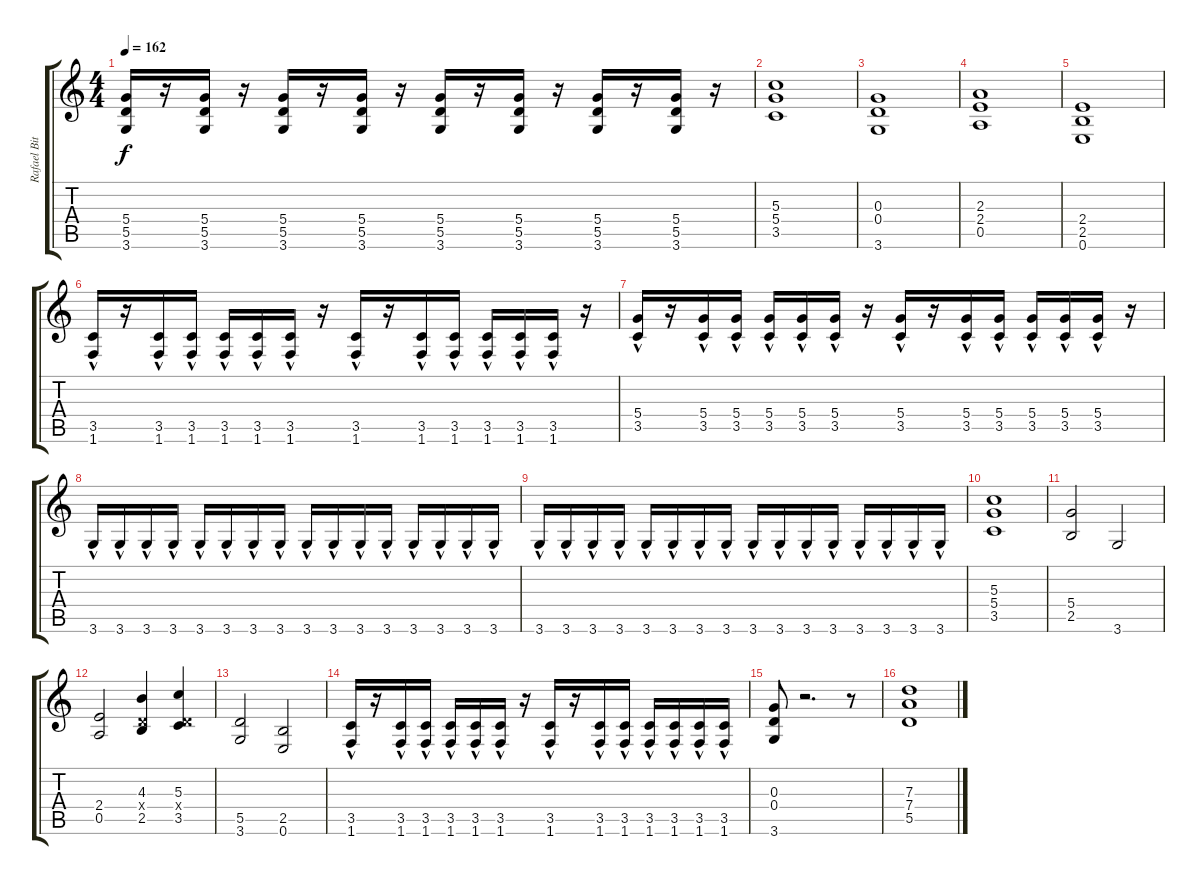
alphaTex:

\track ("Rafael Bittencourt" "Rafael Bit") {instrument distortionguitar}
\staff {score tabs}
\tuning (E4 B3 G3 D3 A2 E2) {hide}
\ts (4 4)
\tempo 162
\clef g2
\ks c
(5.4 5.5 3.6).16{dy f} r.16 (5.4 5.5 3.6).16 r.16 (5.4 5.5 3.6).16 r.16 (5.4 5.5 3.6).16 r.16 (5.4 5.5 3.6).16 r.16 (5.4 5.5 3.6).16 r.16 (5.4 5.5 3.6).16 r.16 (5.4 5.5 3.6).16 r.16 |
(5.3 5.4 3.5).1 |
(0.3 0.4 3.6).1 |
(2.3 2.4 0.5).1 |
(2.4 2.5 0.6).1 |
(3.5{hac} 1.6{hac}).16 r.16 (3.5{hac} 1.6{hac}).16 (3.5{hac} 1.6{hac}).16 (3.5{hac} 1.6{hac}).16 (3.5{hac} 1.6{hac}).16 (3.5{hac} 1.6{hac}).16 r.16 (3.5{hac} 1.6{hac}).16 r.16 (3.5{hac} 1.6{hac}).16 (3.5{hac} 1.6{hac}).16 (3.5{hac} 1.6{hac}).16 (3.5{hac} 1.6{hac}).16 (3.5{hac} 1.6{hac}).16 r.16 |
(5.4{hac} 3.5{hac}).16 r.16 (5.4{hac} 3.5{hac}).16 (5.4{hac} 3.5{hac}).16 (5.4{hac} 3.5{hac}).16 (5.4{hac} 3.5{hac}).16 (5.4{hac} 3.5{hac}).16 r.16 (5.4{hac} 3.5{hac}).16 r.16 (5.4{hac} 3.5{hac}).16 (5.4{hac} 3.5{hac}).16 (5.4{hac} 3.5{hac}).16 (5.4{hac} 3.5{hac}).16 (5.4{hac} 3.5{hac}).16 r.16 |
3.6{hac}.16 3.6{hac}.16 3.6{hac}.16 3.6{hac}.16 3.6{hac}.16 3.6{hac}.16 3.6{hac}.16 3.6{hac}.16 3.6{hac}.16 3.6{hac}.16 3.6{hac}.16 3.6{hac}.16 3.6{hac}.16 3.6{hac}.16 3.6{hac}.16 3.6{hac}.16 |
3.6{hac}.16 3.6{hac}.16 3.6{hac}.16 3.6{hac}.16 3.6{hac}.16 3.6{hac}.16 3.6{hac}.16 3.6{hac}.16 3.6{hac}.16 3.6{hac}.16 3.6{hac}.16 3.6{hac}.16 3.6{hac}.16 3.6{hac}.16 3.6{hac}.16 3.6{hac}.16 |
(5.3 5.4 3.5).1 |
(5.4 2.5).2 3.6.2 |
(2.4 0.5).2 (4.3 0.4{x} 2.5).4 (5.3 0.4{x} 3.5).4 |
(5.5 3.6).2 (2.5 0.6).2 |
(3.5{hac} 1.6{hac}).16 r.16 (3.5{hac} 1.6{hac}).16 (3.5{hac} 1.6{hac}).16 (3.5{hac} 1.6{hac}).16 (3.5{hac} 1.6{hac}).16 (3.5{hac} 1.6{hac}).16 r.16 (3.5{hac} 1.6{hac}).16 r.16 (3.5{hac} 1.6{hac}).16 (3.5{hac} 1.6{hac}).16 (3.5{hac} 1.6{hac}).16 (3.5{hac} 1.6{hac}).16 (3.5{hac} 1.6{hac}).16 (3.5{hac} 1.6{hac}).16 |
(0.3 0.4 3.6).8 r.2{d} r.8 |
(7.3 7.4 5.5).1
